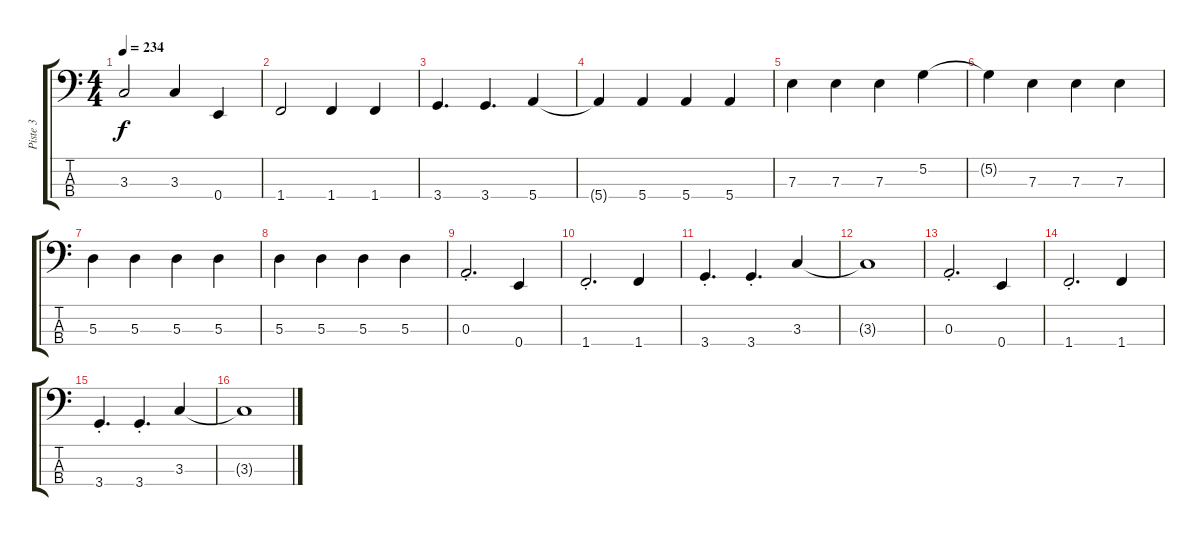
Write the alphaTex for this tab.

\track ("Piste 3" "Piste 3") {instrument electricbasspick}
\staff {score tabs}
\tuning (G2 D2 A1 E1) {hide}
\ts (4 4)
\tempo 234
\clef f4
\ks c
3.3.2{dy f} 3.3.4 0.4.4 |
1.4.2 1.4.4 1.4.4 |
3.4.4{d} 3.4.4{d} 5.4.4 |
5.4{t}.4 5.4.4 5.4.4 5.4.4 |
7.3.4 7.3.4 7.3.4 5.2.4 |
5.2{t}.4 7.3.4 7.3.4 7.3.4 |
5.3.4 5.3.4 5.3.4 5.3.4 |
5.3.4 5.3.4 5.3.4 5.3.4 |
0.3{st}.2{d} 0.4.4 |
1.4{st}.2{d} 1.4.4 |
3.4{st}.4{d} 3.4{st}.4{d} 3.3.4 |
3.3{t}.1 |
0.3{st}.2{d} 0.4.4 |
1.4{st}.2{d} 1.4.4 |
3.4{st}.4{d} 3.4{st}.4{d} 3.3.4 |
3.3{t}.1
